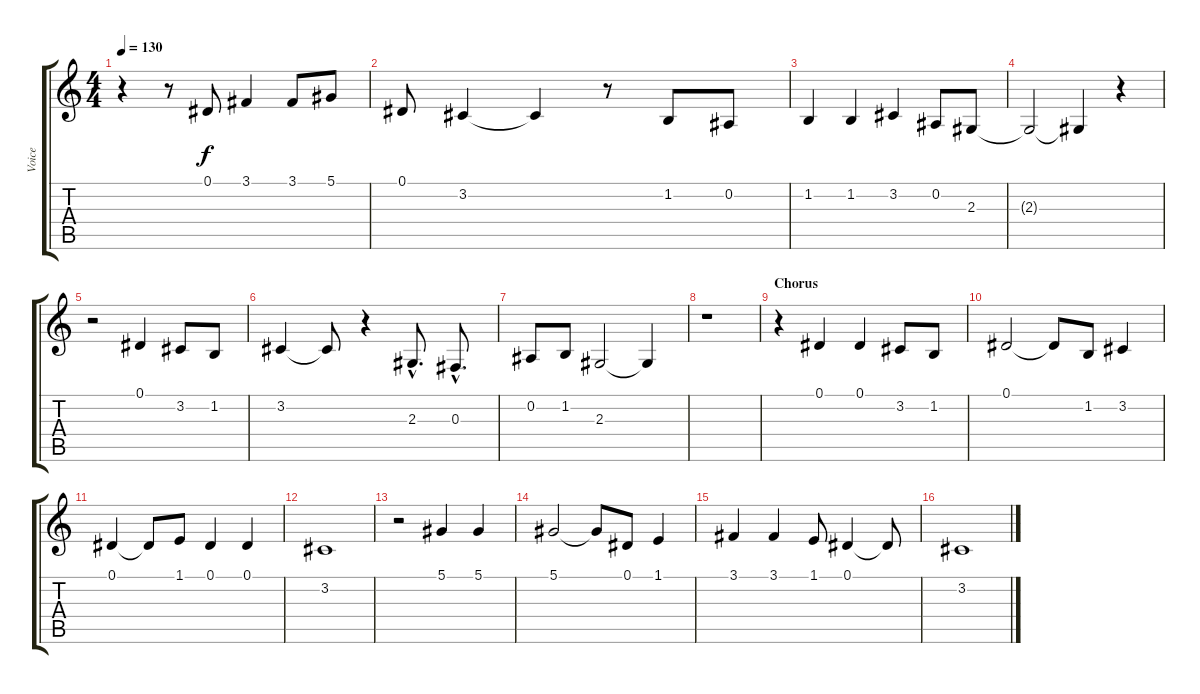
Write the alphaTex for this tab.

\track ("Voice" "Voice") {instrument tenorsax}
\staff {score tabs}
\tuning (Eb4 Bb3 Gb3 Db3 Ab2 Eb2) {hide}
\ts (4 4)
\tempo 130
\clef g2
\ks c
r.4{dy f} r.8 0.1.8 3.1.4 3.1.8 5.1.8 |
0.1.8 3.2.4 3.2{t}.4 r.8 1.2.8 0.2.8 |
1.2.4 1.2.4 3.2.4 0.2.8 2.3.8 |
2.3{t}.2 2.3{t}.4 r.4 |
r.2 0.1.4 3.2.8 1.2.8 |
3.2.4 3.2{t}.8 r.4 2.3{hac}.8{d} 0.3{hac}.8{d} |
0.2.8 1.2.8 2.3.2 2.3{t}.4 |
r.1 |
\section ("" "Chorus")
r.4 0.1.4 0.1.4 3.2.8 1.2.8 |
0.1.2 0.1{t}.8 1.2.8 3.2.4 |
0.1.4 0.1{t}.8 1.1.8 0.1.4 0.1.4 |
3.2.1 |
r.2 5.1.4 5.1.4 |
5.1.2 5.1{t}.8 0.1.8 1.1.4 |
3.1.4 3.1.4 1.1.8 0.1.4 0.1{t}.8 |
3.2.1
